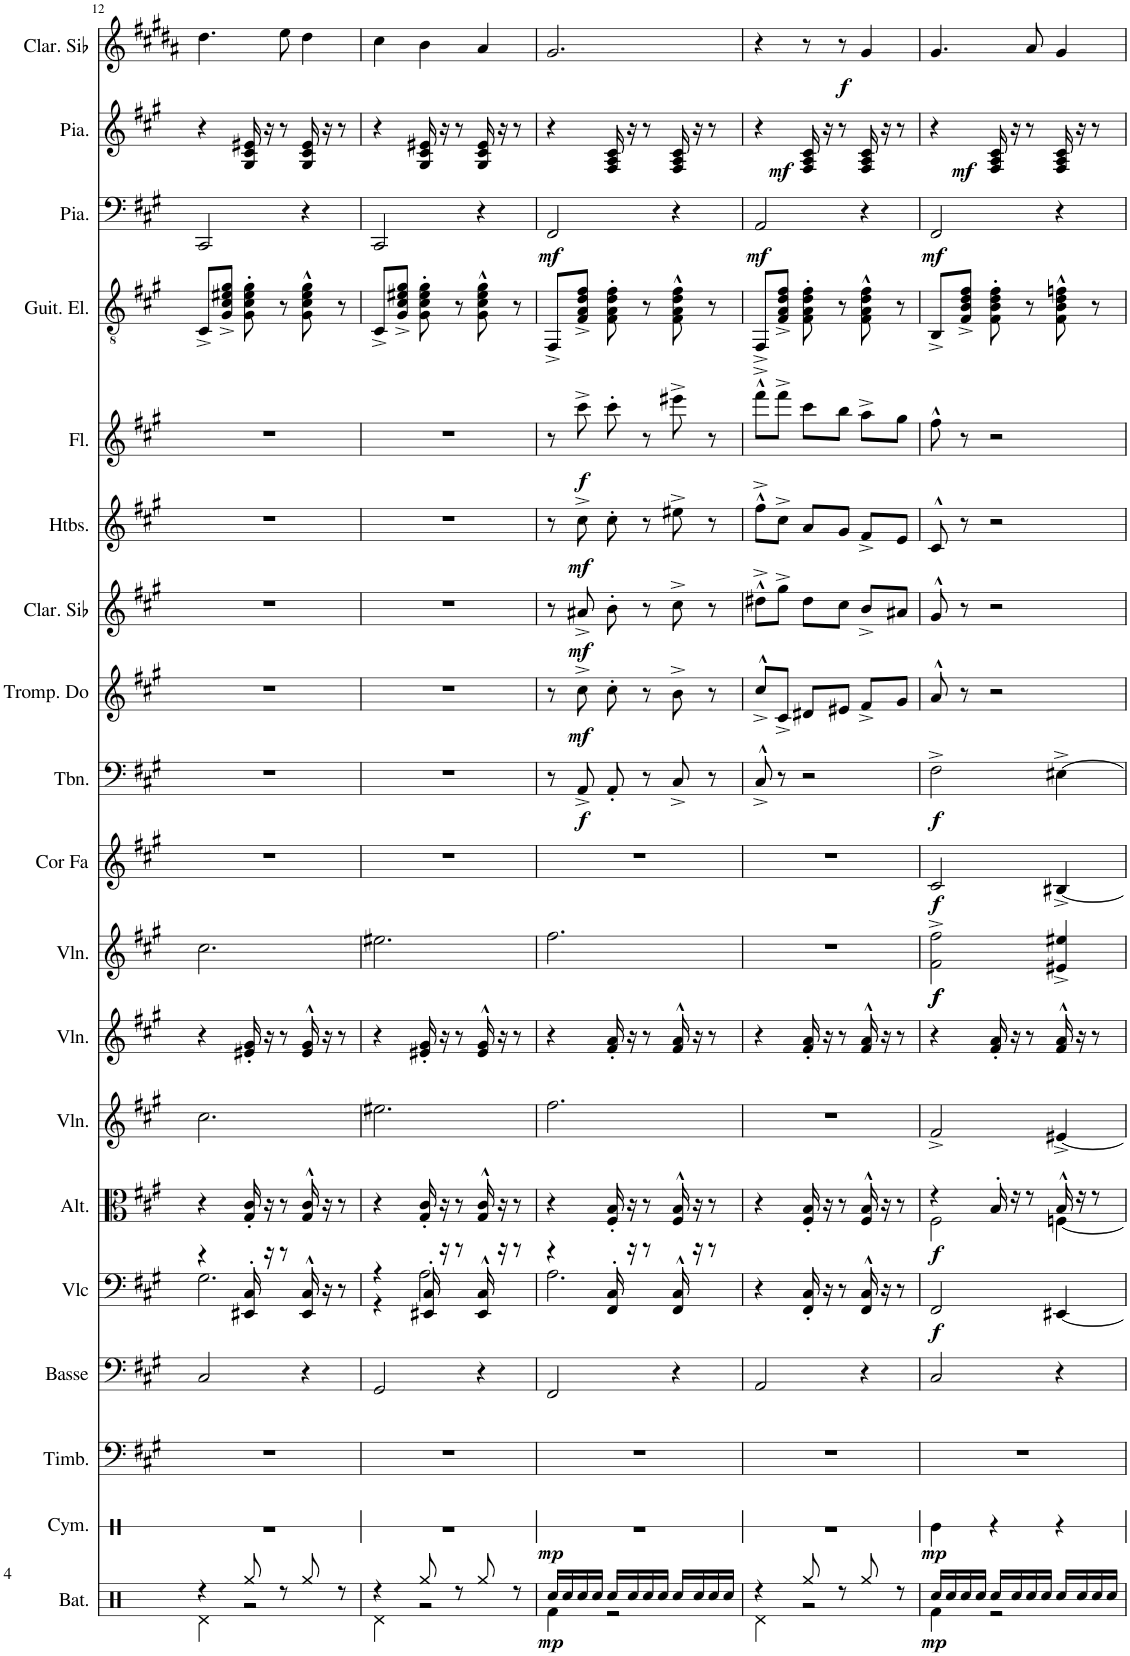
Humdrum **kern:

**kern	**dynam	**kern	**kern	**kern	**kern	**dynam	**kern	**dynam	**kern	**kern	**kern	**dynam	**kern	**dynam	**kern	**dynam	**kern	**dynam	**kern	**dynam	**kern	**dynam	**kern	**dynam	**kern	**kern	**dynam	**kern	**dynam	**kern	**dynam
*part19	*part19	*part18	*part17	*part16	*part15	*part15	*part14	*part14	*part13	*part12	*part11	*part11	*part10	*part10	*part9	*part9	*part8	*part8	*part7	*part7	*part6	*part6	*part5	*part5	*part4	*part3	*part3	*part2	*part2	*part1	*part1
*staff19	*staff19	*staff18	*staff17	*staff16	*staff15	*staff15	*staff14	*staff14	*staff13	*staff12	*staff11	*staff11	*staff10	*staff10	*staff9	*staff9	*staff8	*staff8	*staff7	*staff7	*staff6	*staff6	*staff5	*staff5	*staff4	*staff3	*staff3	*staff2	*staff2	*staff1	*staff1
*I"Batterie	*	*I"Cymbale	*I"Timbales	*I"Basse acoustique	*I"Violoncelle	*	*I"Alto	*	*I"Violon	*I"Violon	*I"Violon	*	*I"Cor en Fa	*	*I"Trombone	*	*I"Trompette en Do	*	*I"Clarinette en Sib	*	*I"Hautbois	*	*I"Flûte	*	*I"Guitare électrique	*I"Piano	*	*I"Piano	*	*I"Clarinette en Sib	*
*I'Bat.	*	*I'Cym.	*I'Timb.	*I'Basse	*I'Vlc	*	*I'Alt.	*	*I'Vln.	*I'Vln.	*I'Vln.	*	*I'Cor Fa	*	*I'Tbn.	*	*I'Tromp. Do	*	*I'Clar. Sib	*	*I'Htbs.	*	*I'Fl.	*	*I'Guit. El.	*I'Pia.	*	*I'Pia.	*	*I'Clar. Sib	*
!!LO:PB:g=z
*clefX	*	*clefX	*clefF4	*clefF4	*clefF4	*	*clefC3	*	*clefG2	*clefG2	*clefG2	*	*clefG2	*	*clefF4	*	*clefG2	*	*clefG2	*	*clefG2	*	*clefG2	*	*clefGv2	*clefF4	*	*clefG2	*	*clefG2	*
*	*	*	*	*Trd7c12	*	*	*	*	*	*	*	*	*Trd4c7	*	*	*	*Trd1c2	*	*Trd1c2	*	*	*	*	*	*	*	*	*	*	*Trd1c2	*
*k[]	*	*k[]	*k[f#c#g#]	*k[f#c#g#]	*k[f#c#g#]	*	*k[f#c#g#]	*	*k[f#c#g#]	*k[f#c#g#]	*k[f#c#g#]	*	*k[f#c#g#]	*	*k[f#c#g#]	*	*k[f#c#g#]	*	*k[f#c#g#]	*	*k[f#c#g#]	*	*k[f#c#g#]	*	*k[f#c#g#]	*k[f#c#g#]	*	*k[f#c#g#]	*	*k[f#c#g#d#a#]	*
*M3/4	*	*M3/4	*M3/4	*M3/4	*M3/4	*	*M3/4	*	*M3/4	*M3/4	*M3/4	*	*M3/4	*	*M3/4	*	*M3/4	*	*M3/4	*	*M3/4	*	*M3/4	*	*M3/4	*M3/4	*	*M3/4	*	*M3/4	*
=12	=12	=12	=12	=12	=12	=12	=12	=12	=12	=12	=12	=12	=12	=12	=12	=12	=12	=12	=12	=12	=12	=12	=12	=12	=12	=12	=12	=12	=12	=12	=12
*^	*	*	*	*	*^	*	*	*	*	*	*	*	*	*	*	*	*	*	*	*	*	*	*	*	*	*	*	*	*	*	*
!	!	!	!	!	!	!	!LO:N:vis=2.	!	!	!	!	!	!	!	!	!	!	!	!	!	!	!	!	!	!	!	!	!	!	!	!	!	!
4r	4Rd\	.	2.r	2.r	2C#/	4r	16%9G#\	.	4r	.	2.cc#\	4r	2.cc#\	.	2.r	.	2.r	.	2.r	.	2.r	.	2.r	.	2.r	.	8C#^/L	2CC#/	.	4r	.	4.dd#\	.
.	.	.	.	.	.	.	.	.	.	.	.	.	.	.	.	.	.	.	.	.	.	.	.	.	.	.	8G#/^ 8c#/^ 8e#X/^ 8g#/^J	.	.	.	.	.	.
8Rgg/	2r	.	.	.	.	16EE#X/' 16C#/'	.	.	16G#/' 16c#/'	.	.	16e#X/' 16g#/'	.	.	.	.	.	.	.	.	.	.	.	.	.	.	8G#\' 8c#\' 8e#\' 8g#\'	.	.	16G#/ 16c#/ 16e#X/	.	.	.
.	.	.	.	.	.	16r	.	.	16r	.	.	16r	.	.	.	.	.	.	.	.	.	.	.	.	.	.	.	.	.	16r	.	.	.
8r	.	.	.	.	.	8r	.	.	8r	.	.	8r	.	.	.	.	.	.	.	.	.	.	.	.	.	.	8r	.	.	8r	.	8ee\	.
8Rgg/	.	.	.	.	4r	16EE#/^^ 16C#/^^	.	.	16G#/^^ 16c#/^^	.	.	16e#/^^ 16g#/^^	.	.	.	.	.	.	.	.	.	.	.	.	.	.	8G#\^^ 8c#\^^ 8e#\^^ 8g#\^^	4r	.	16G#/ 16c#/ 16e#/	.	4dd#\	.
.	.	.	.	.	.	16r	8.ryy	.	16r	.	.	16r	.	.	.	.	.	.	.	.	.	.	.	.	.	.	.	.	.	16r	.	.	.
8r	.	.	.	.	.	8r	.	.	8r	.	.	8r	.	.	.	.	.	.	.	.	.	.	.	.	.	.	8r	.	.	8r	.	.	.
=13	=13	=13	=13	=13	=13	=13	=13	=13	=13	=13	=13	=13	=13	=13	=13	=13	=13	=13	=13	=13	=13	=13	=13	=13	=13	=13	=13	=13	=13	=13	=13	=13	=13
4r	4Rd\	.	2.r	2.r	2GG#/	4r	4r	.	4r	.	2.ee#X\	4r	2.ee#X\	.	2.r	.	2.r	.	2.r	.	2.r	.	2.r	.	2.r	.	8C#^/L	2CC#/	.	4r	.	4cc#\	.
.	.	.	.	.	.	.	.	.	.	.	.	.	.	.	.	.	.	.	.	.	.	.	.	.	.	.	8G#/^ 8c#/^ 8e#X/^ 8g#/^J	.	.	.	.	.	.
8Rgg/	2r	.	.	.	.	16EE#X/' 16C#/'	2A\	.	16G#/' 16c#/'	.	.	16e#X/' 16g#/'	.	.	.	.	.	.	.	.	.	.	.	.	.	.	8G#\' 8c#\' 8e#\' 8g#\'	.	.	16G#/ 16c#/ 16e#X/	.	4b\	.
.	.	.	.	.	.	16r	.	.	16r	.	.	16r	.	.	.	.	.	.	.	.	.	.	.	.	.	.	.	.	.	16r	.	.	.
8r	.	.	.	.	.	8r	.	.	8r	.	.	8r	.	.	.	.	.	.	.	.	.	.	.	.	.	.	8r	.	.	8r	.	.	.
8Rgg/	.	.	.	.	4r	16EE#/^^ 16C#/^^	.	.	16G#/^^ 16c#/^^	.	.	16e#/^^ 16g#/^^	.	.	.	.	.	.	.	.	.	.	.	.	.	.	8G#\^^ 8c#\^^ 8e#\^^ 8g#\^^	4r	.	16G#/ 16c#/ 16e#/	.	4a#/	.
.	.	.	.	.	.	16r	.	.	16r	.	.	16r	.	.	.	.	.	.	.	.	.	.	.	.	.	.	.	.	.	16r	.	.	.
8r	.	.	.	.	.	8r	.	.	8r	.	.	8r	.	.	.	.	.	.	.	.	.	.	.	.	.	.	8r	.	.	8r	.	.	.
=14	=14	=14	=14	=14	=14	=14	=14	=14	=14	=14	=14	=14	=14	=14	=14	=14	=14	=14	=14	=14	=14	=14	=14	=14	=14	=14	=14	=14	=14	=14	=14	=14	=14
!	!	!LO:DY:b	!	!	!	!	!	!	!	!	!	!	!	!	!	!	!	!	!	!	!	!	!	!	!	!	!	!	!	!	!	!	!
!	!	!LO:DY:n=1:a	!	!	!	!	!	!	!	!	!	!	!	!	!	!	!	!	!	!	!	!	!	!	!	!	!	!	!LO:DY:b	!	!	!	!
16Rcc/LL	4Rf\	mp mp	2.r	2.r	2FF#/	4r	2.A\	.	4r	.	2.ff#\	4r	2.ff#\	.	2.r	.	8r	.	8r	.	8r	.	8r	.	8r	.	8FF#^/L	2FF#/	mf	4r	.	2.g#/	.
16Rcc/	.	.	.	.	.	.	.	.	.	.	.	.	.	.	.	.	.	.	.	.	.	.	.	.	.	.	.	.	.	.	.	.	.
!	!	!	!	!	!	!	!	!	!	!	!	!	!	!	!	!	!	!LO:DY:b	!	!LO:DY:b	!	!LO:DY:b	!	!LO:DY:b	!	!LO:DY:b	!	!	!	!	!	!	!
16Rcc/	.	.	.	.	.	.	.	.	.	.	.	.	.	.	.	.	8AA^/	f	8cc#^\	mf	8a#X^/	mf	8cc#^\	mf	8ccc#^\	f	8F#/^ 8A/^ 8d/^ 8f#/^J	.	.	.	.	.	.
16Rcc/JJ	.	.	.	.	.	.	.	.	.	.	.	.	.	.	.	.	.	.	.	.	.	.	.	.	.	.	.	.	.	.	.	.	.
16Rcc/LL	2r	.	.	.	.	16FF#/' 16C#/'	.	.	16F#/' 16B/'	.	.	16f#/' 16a/'	.	.	.	.	8AA'/	.	8cc#'\	.	8b'\	.	8cc#'\	.	8ccc#'\	.	8F#\' 8A\' 8d\' 8f#\'	.	.	16F#/ 16A/ 16c#/	.	.	.
16Rcc/	.	.	.	.	.	16r	.	.	16r	.	.	16r	.	.	.	.	.	.	.	.	.	.	.	.	.	.	.	.	.	16r	.	.	.
16Rcc/	.	.	.	.	.	8r	.	.	8r	.	.	8r	.	.	.	.	8r	.	8r	.	8r	.	8r	.	8r	.	8r	.	.	8r	.	.	.
16Rcc/JJ	.	.	.	.	.	.	.	.	.	.	.	.	.	.	.	.	.	.	.	.	.	.	.	.	.	.	.	.	.	.	.	.	.
16Rcc/LL	.	.	.	.	4r	16FF#/^^ 16C#/^^	.	.	16F#/^^ 16B/^^	.	.	16f#/^^ 16a/^^	.	.	.	.	8C#^/	.	8b^\	.	8cc#^\	.	8ee#X^\	.	8eee#X^\	.	8F#\^^ 8A\^^ 8d\^^ 8f#\^^	4r	.	16F#/ 16A/ 16c#/	.	.	.
16Rcc/	.	.	.	.	.	16r	.	.	16r	.	.	16r	.	.	.	.	.	.	.	.	.	.	.	.	.	.	.	.	.	16r	.	.	.
16Rcc/	.	.	.	.	.	8r	.	.	8r	.	.	8r	.	.	.	.	8r	.	8r	.	8r	.	8r	.	8r	.	8r	.	.	8r	.	.	.
16Rcc/JJ	.	.	.	.	.	.	.	.	.	.	.	.	.	.	.	.	.	.	.	.	.	.	.	.	.	.	.	.	.	.	.	.	.
*	*	*	*	*	*	*v	*v	*	*	*	*	*	*	*	*	*	*	*	*	*	*	*	*	*	*	*	*	*	*	*	*	*	*
=15	=15	=15	=15	=15	=15	=15	=15	=15	=15	=15	=15	=15	=15	=15	=15	=15	=15	=15	=15	=15	=15	=15	=15	=15	=15	=15	=15	=15	=15	=15	=15	=15
!	!	!	!	!	!	!	!	!	!	!	!	!	!	!	!	!	!	!	!	!	!	!	!	!	!	!	!	!LO:DY:b	!	!	!	!
*	*	*	*	*	*	*	*	*	*	*	*	*	*	*	*	*	*	*	*	*	*	*	*	*	*	*	*	*	*^	*	*	*
4r	4Rd\	.	2.r	2.r	2AA/	4r	.	4r	.	2.r	4r	2.r	.	2.r	.	8C#^^^/	.	8cc#^^^/L	.	8dd#X^^^\L	.	8ff#^^^\L	.	8fff#^^^\L	.	8FF#^/L	2AA/	mf	4r	8ryy	.	4r	.
!	!	!	!	!	!	!	!	!	!	!	!	!	!	!	!	!	!	!	!	!	!	!	!	!	!	!	!	!	!	!	!LO:DY:b	!	!
.	.	.	.	.	.	.	.	.	.	.	.	.	.	.	.	8r	.	8c#^/J	.	8gg#^\J	.	8cc#^\J	.	8fff#^\J	.	8F#/^ 8A/^ 8d/^ 8f#/^J	.	.	.	2ryy	mf	.	.
8Rgg/	2r	.	.	.	.	16FF#/' 16C#/'	.	16F#/' 16B/'	.	.	16f#/' 16a/'	.	.	.	.	2r	.	8d#X/L	.	8dd#\L	.	8a/L	.	8ccc#\L	.	8F#\' 8A\' 8d\' 8f#\'	.	.	16F#/ 16A/ 16c#/	.	.	8r	.
.	.	.	.	.	.	16r	.	16r	.	.	16r	.	.	.	.	.	.	.	.	.	.	.	.	.	.	.	.	.	16r	.	.	.	.
!	!	!	!	!	!	!	!	!	!	!	!	!	!	!	!	!	!	!	!	!	!	!	!	!	!	!	!	!	!	!	!	!	!LO:DY:b
8r	.	.	.	.	.	8r	.	8r	.	.	8r	.	.	.	.	.	.	8e#X/J	.	8cc#\J	.	8g#/J	.	8bb\J	.	8r	.	.	8r	.	.	8r	f
8Rgg/	.	.	.	.	4r	16FF#/^^ 16C#/^^	.	16F#/^^ 16B/^^	.	.	16f#/^^ 16a/^^	.	.	.	.	.	.	8f#^/L	.	8b^/L	.	8f#^/L	.	8aa^\L	.	8F#\^^ 8A\^^ 8d\^^ 8f#\^^	4r	.	16F#/ 16A/ 16c#/	.	.	4g#/	.
.	.	.	.	.	.	16r	.	16r	.	.	16r	.	.	.	.	.	.	.	.	.	.	.	.	.	.	.	.	.	16r	.	.	.	.
8r	.	.	.	.	.	8r	.	8r	.	.	8r	.	.	.	.	.	.	8g#/J	.	8a#X/J	.	8e/J	.	8gg#\J	.	8r	.	.	8r	8ryy	.	.	.
=16	=16	=16	=16	=16	=16	=16	=16	=16	=16	=16	=16	=16	=16	=16	=16	=16	=16	=16	=16	=16	=16	=16	=16	=16	=16	=16	=16	=16	=16	=16	=16	=16	=16
*	*	*	*	*	*	*	*	*^	*	*	*	*	*	*	*	*	*	*	*	*	*	*	*	*	*	*	*	*	*	*	*	*	*
!	!	!LO:DY:b	!	!	!	!	!	!	!	!	!	!	!	!	!	!	!	!	!	!	!	!	!	!	!	!	!	!	!	!	!	!	!	!
!	!	!LO:DY:n=1:a	!	!	!	!	!LO:DY:b	!	!	!LO:DY:b	!	!	!	!LO:DY:b	!	!	!	!	!	!	!	!	!	!	!	!	!	!	!	!	!	!	!	!
!	!	!	!	!	!	!	!	!	!	!	!	!	!	!LO:DY:n=1:b	!	!LO:DY:b	!	!LO:DY:b	!	!	!	!	!	!	!	!	!	!	!LO:DY:b	!	!	!	!	!
16Rcc/LL	4Rf\	mp mp	4Re\	2.r	2C#/	2FF#/	f	4r	2F#\	f	2f#^/	4r	2f#\^ 2ff#\^	f f	2c#/	f	2F#^\	f	8a^^/	.	8g#^^/	.	8c#^^/	.	8ff#^^\	.	8BB^/L	2FF#/	mf	4r	8ryy	.	4.g#/	.
16Rcc/	.	.	.	.	.	.	.	.	.	.	.	.	.	.	.	.	.	.	.	.	.	.	.	.	.	.	.	.	.	.	.	.	.	.
!	!	!	!	!	!	!	!	!	!	!	!	!	!	!	!	!	!	!	!	!	!	!	!	!	!	!	!	!	!	!	!	!LO:DY:b	!	!
16Rcc/	.	.	.	.	.	.	.	.	.	.	.	.	.	.	.	.	.	.	8r	.	8r	.	8r	.	8r	.	8F#/^ 8B/^ 8d/^ 8f#/^J	.	.	.	2ryy	mf	.	.
16Rcc/JJ	.	.	.	.	.	.	.	.	.	.	.	.	.	.	.	.	.	.	.	.	.	.	.	.	.	.	.	.	.	.	.	.	.	.
16Rcc/LL	2r	.	4r	.	.	.	.	16B'/	.	.	.	16f#/' 16a/'	.	.	.	.	.	.	2r	.	2r	.	2r	.	2r	.	8F#\' 8B\' 8d\' 8f#\'	.	.	16F#/ 16A/ 16c#/	.	.	.	.
16Rcc/	.	.	.	.	.	.	.	16r	.	.	.	16r	.	.	.	.	.	.	.	.	.	.	.	.	.	.	.	.	.	16r	.	.	.	.
16Rcc/	.	.	.	.	.	.	.	8r	.	.	.	8r	.	.	.	.	.	.	.	.	.	.	.	.	.	.	8r	.	.	8r	.	.	8a#/	.
16Rcc/JJ	.	.	.	.	.	.	.	.	.	.	.	.	.	.	.	.	.	.	.	.	.	.	.	.	.	.	.	.	.	.	.	.	.	.
16Rcc/LL	.	.	4r	.	4r	[4EE#X/	.	16B^^/	[4Fn\	.	[4e#X^/	16f#/^^ 16a/^^	4e#X/^ 4ee#X/^	.	[4B#X^/	.	[4E#X^\	.	.	.	.	.	.	.	.	.	8F#\^^ 8B\^^ 8d\^^ 8fn\^^	4r	.	16F#/ 16A/ 16c#/	.	.	4g#/	.
16Rcc/	.	.	.	.	.	.	.	16r	.	.	.	16r	.	.	.	.	.	.	.	.	.	.	.	.	.	.	.	.	.	16r	.	.	.	.
16Rcc/	.	.	.	.	.	.	.	8r	.	.	.	8r	.	.	.	.	.	.	.	.	.	.	.	.	.	.	8r	.	.	8r	8ryy	.	.	.
16Rcc/JJ	.	.	.	.	.	.	.	.	.	.	.	.	.	.	.	.	.	.	.	.	.	.	.	.	.	.	.	.	.	.	.	.	.	.
*v	*v	*	*	*	*	*	*	*v	*v	*	*	*	*	*	*	*	*	*	*	*	*	*	*	*	*	*	*	*	*	*v	*v	*	*	*
=	=	=	=	=	=	=	=	=	=	=	=	=	=	=	=	=	=	=	=	=	=	=	=	=	=	=	=	=	=	=	=
*-	*-	*-	*-	*-	*-	*-	*-	*-	*-	*-	*-	*-	*-	*-	*-	*-	*-	*-	*-	*-	*-	*-	*-	*-	*-	*-	*-	*-	*-	*-	*-
